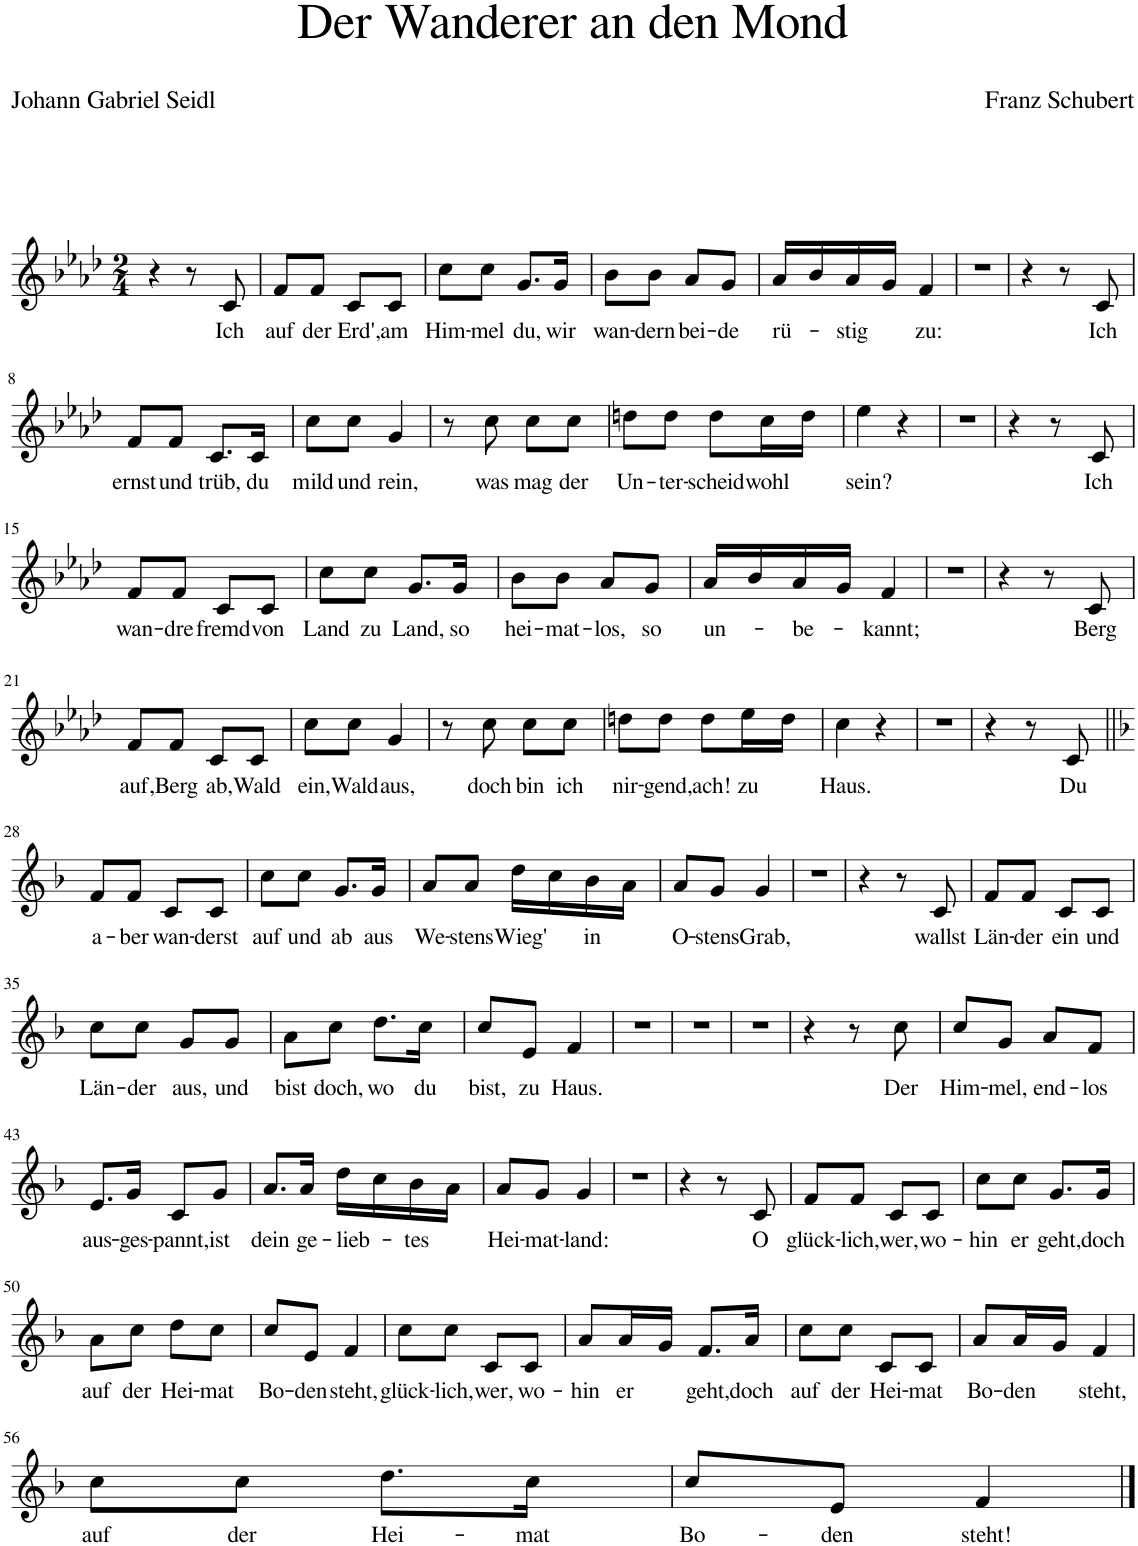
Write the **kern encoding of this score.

**kern	**text
*part1	*part1
*staff1	*staff1
*I"Piano	*
*I'Pno	*
*clefG2	*
*k[b-e-a-d-]	*
*M2/4	*
=1	=1
4r	.
8r	.
!	!LO:LY:b
8c/	Ich
=2	=2
!	!LO:LY:b
8f/L	auf
!	!LO:LY:b
8f/J	der
!	!LO:LY:b
8c/L	Erd',
!	!LO:LY:b
8c/J	am
=3	=3
!	!LO:LY:b
8cc\L	Him-
!	!LO:LY:b
8cc\J	-mel
!	!LO:LY:b
8.g/L	du,
!	!LO:LY:b
16g/Jk	wir
=4	=4
!	!LO:LY:b
8b-\L	wan-
!	!LO:LY:b
8b-\J	-dern
!	!LO:LY:b
8a-/L	bei-
!	!LO:LY:b
8g/J	-de
=5	=5
!	!LO:LY:b
16a-/LL	rü-
16b-/	.
!	!LO:LY:b
16a-/	-stig
16g/JJ	.
!	!LO:LY:b
4f/	zu:
=6	=6
2r	.
=7	=7
4r	.
8r	.
!	!LO:LY:b
8c/	Ich
!!LO:LB:g=z
=8	=8
!	!LO:LY:b
8f/L	ernst
!	!LO:LY:b
8f/J	und
!	!LO:LY:b
8.c/L	trüb,
!	!LO:LY:b
16c/Jk	du
=9	=9
!	!LO:LY:b
8cc\L	mild
!	!LO:LY:b
8cc\J	und
!	!LO:LY:b
4g/	rein,
=10	=10
8r	.
!	!LO:LY:b
8cc\	was
!	!LO:LY:b
8cc\L	mag
!	!LO:LY:b
8cc\J	der
=11	=11
!	!LO:LY:b
8ddn\L	Un-
!	!LO:LY:b
8dd\J	-ter-
!	!LO:LY:b
8dd\L	-scheid
!	!LO:LY:b
16cc\L	wohl
16dd\JJ	.
=12	=12
!	!LO:LY:b
4ee-\	sein?
4r	.
=13	=13
2r	.
=14	=14
4r	.
8r	.
!	!LO:LY:b
8c/	Ich
!!LO:LB:g=z
=15	=15
!	!LO:LY:b
8f/L	wan-
!	!LO:LY:b
8f/J	-dre
!	!LO:LY:b
8c/L	fremd
!	!LO:LY:b
8c/J	von
=16	=16
!	!LO:LY:b
8cc\L	Land
!	!LO:LY:b
8cc\J	zu
!	!LO:LY:b
8.g/L	Land,
!	!LO:LY:b
16g/Jk	so
=17	=17
!	!LO:LY:b
8b-\L	hei-
!	!LO:LY:b
8b-\J	-mat-
!	!LO:LY:b
8a-/L	-los,
!	!LO:LY:b
8g/J	so
=18	=18
!	!LO:LY:b
16a-/LL	un-
16b-/	.
!	!LO:LY:b
16a-/	-be-
16g/JJ	.
!	!LO:LY:b
4f/	-kannt;
=19	=19
2r	.
=20	=20
4r	.
8r	.
!	!LO:LY:b
8c/	Berg
!!LO:LB:g=z
=21	=21
!	!LO:LY:b
8f/L	auf,
!	!LO:LY:b
8f/J	Berg
!	!LO:LY:b
8c/L	ab,
!	!LO:LY:b
8c/J	Wald
=22	=22
!	!LO:LY:b
8cc\L	ein,
!	!LO:LY:b
8cc\J	Wald
!	!LO:LY:b
4g/	aus,
=23	=23
8r	.
!	!LO:LY:b
8cc\	doch
!	!LO:LY:b
8cc\L	bin
!	!LO:LY:b
8cc\J	ich
=24	=24
!	!LO:LY:b
8ddn\L	nir-
!	!LO:LY:b
8dd\J	-gend,
!	!LO:LY:b
8dd\L	ach!
!	!LO:LY:b
16ee-\L	zu
16dd\JJ	.
=25	=25
!	!LO:LY:b
4cc\	Haus.
4r	.
=26	=26
2r	.
=27	=27
4r	.
8r	.
!	!LO:LY:b
8c/	Du
!!LO:LB:g=z
=28||	=28||
*k[b-]	*
!	!LO:LY:b
8f/L	a-
!	!LO:LY:b
8f/J	-ber
!	!LO:LY:b
8c/L	wan-
!	!LO:LY:b
8c/J	-derst
=29	=29
!	!LO:LY:b
8cc\L	auf
!	!LO:LY:b
8cc\J	und
!	!LO:LY:b
8.g/L	ab
!	!LO:LY:b
16g/Jk	aus
=30	=30
!	!LO:LY:b
8a/L	We-
!	!LO:LY:b
8a/J	-stens
!	!LO:LY:b
16dd\LL	Wieg'
16cc\	.
!	!LO:LY:b
16b-\	in
16a\JJ	.
=31	=31
!	!LO:LY:b
8a/L	O-
!	!LO:LY:b
8g/J	-stens
!	!LO:LY:b
4g/	Grab,
=32	=32
2r	.
=33	=33
4r	.
8r	.
!	!LO:LY:b
8c/	wallst
=34	=34
!	!LO:LY:b
8f/L	Län-
!	!LO:LY:b
8f/J	-der
!	!LO:LY:b
8c/L	ein
!	!LO:LY:b
8c/J	und
!!LO:LB:g=z
=35	=35
!	!LO:LY:b
8cc\L	Län-
!	!LO:LY:b
8cc\J	-der
!	!LO:LY:b
8g/L	aus,
!	!LO:LY:b
8g/J	und
=36	=36
!	!LO:LY:b
8a\L	bist
!	!LO:LY:b
8cc\J	doch,
!	!LO:LY:b
8.dd\L	wo
!	!LO:LY:b
16cc\Jk	du
=37	=37
!	!LO:LY:b
8cc/L	bist,
!	!LO:LY:b
8e/J	zu
!	!LO:LY:b
4f/	Haus.
=38	=38
2r	.
=39	=39
2r	.
=40	=40
2r	.
=41	=41
4r	.
8r	.
!	!LO:LY:b
8cc\	Der
=42	=42
!	!LO:LY:b
8cc/L	Him-
!	!LO:LY:b
8g/J	-mel,
!	!LO:LY:b
8a/L	end-
!	!LO:LY:b
8f/J	-los
!!LO:LB:g=z
=43	=43
!	!LO:LY:b
8.e/L	aus-
!	!LO:LY:b
16g/Jk	-ges-
!	!LO:LY:b
8c/L	-pannt,
!	!LO:LY:b
8g/J	ist
=44	=44
!	!LO:LY:b
8.a/L	dein
!	!LO:LY:b
16a/Jk	ge-
!	!LO:LY:b
16dd\LL	-lieb-
16cc\	.
!	!LO:LY:b
16b-\	-tes
16a\JJ	.
=45	=45
!	!LO:LY:b
8a/L	Hei-
!	!LO:LY:b
8g/J	-mat-
!	!LO:LY:b
4g/	-land:
=46	=46
2r	.
=47	=47
4r	.
8r	.
!	!LO:LY:b
8c/	O
=48	=48
!	!LO:LY:b
8f/L	glück-
!	!LO:LY:b
8f/J	-lich,
!	!LO:LY:b
8c/L	wer,
!	!LO:LY:b
8c/J	wo-
=49	=49
!	!LO:LY:b
8cc\L	-hin
!	!LO:LY:b
8cc\J	er
!	!LO:LY:b
8.g/L	geht,
!	!LO:LY:b
16g/Jk	doch
!!LO:LB:g=z
=50	=50
!	!LO:LY:b
8a\L	auf
!	!LO:LY:b
8cc\J	der
!	!LO:LY:b
8dd\L	Hei-
!	!LO:LY:b
8cc\J	-mat
=51	=51
!	!LO:LY:b
8cc/L	Bo-
!	!LO:LY:b
8e/J	-den
!	!LO:LY:b
4f/	steht,
=52	=52
!	!LO:LY:b
8cc\L	glück-
!	!LO:LY:b
8cc\J	-lich,
!	!LO:LY:b
8c/L	wer,
!	!LO:LY:b
8c/J	wo-
=53	=53
!	!LO:LY:b
8a/L	-hin
!	!LO:LY:b
16a/L	er
16g/JJ	.
!	!LO:LY:b
8.f/L	geht,
!	!LO:LY:b
16a/Jk	doch
=54	=54
!	!LO:LY:b
8cc\L	auf
!	!LO:LY:b
8cc\J	der
!	!LO:LY:b
8c/L	Hei-
!	!LO:LY:b
8c/J	-mat
=55	=55
!	!LO:LY:b
8a/L	Bo-
!	!LO:LY:b
16a/L	-den
16g/JJ	.
!	!LO:LY:b
4f/	steht,
!!LO:LB:g=z
=56	=56
!	!LO:LY:b
8cc\L	auf
!	!LO:LY:b
8cc\J	der
!	!LO:LY:b
8.dd\L	Hei-
!	!LO:LY:b
16cc\Jk	-mat
=57	=57
!	!LO:LY:b
8cc/L	Bo-
!	!LO:LY:b
8e/J	-den
!	!LO:LY:b
4f/	steht!
==	==
*-	*-
